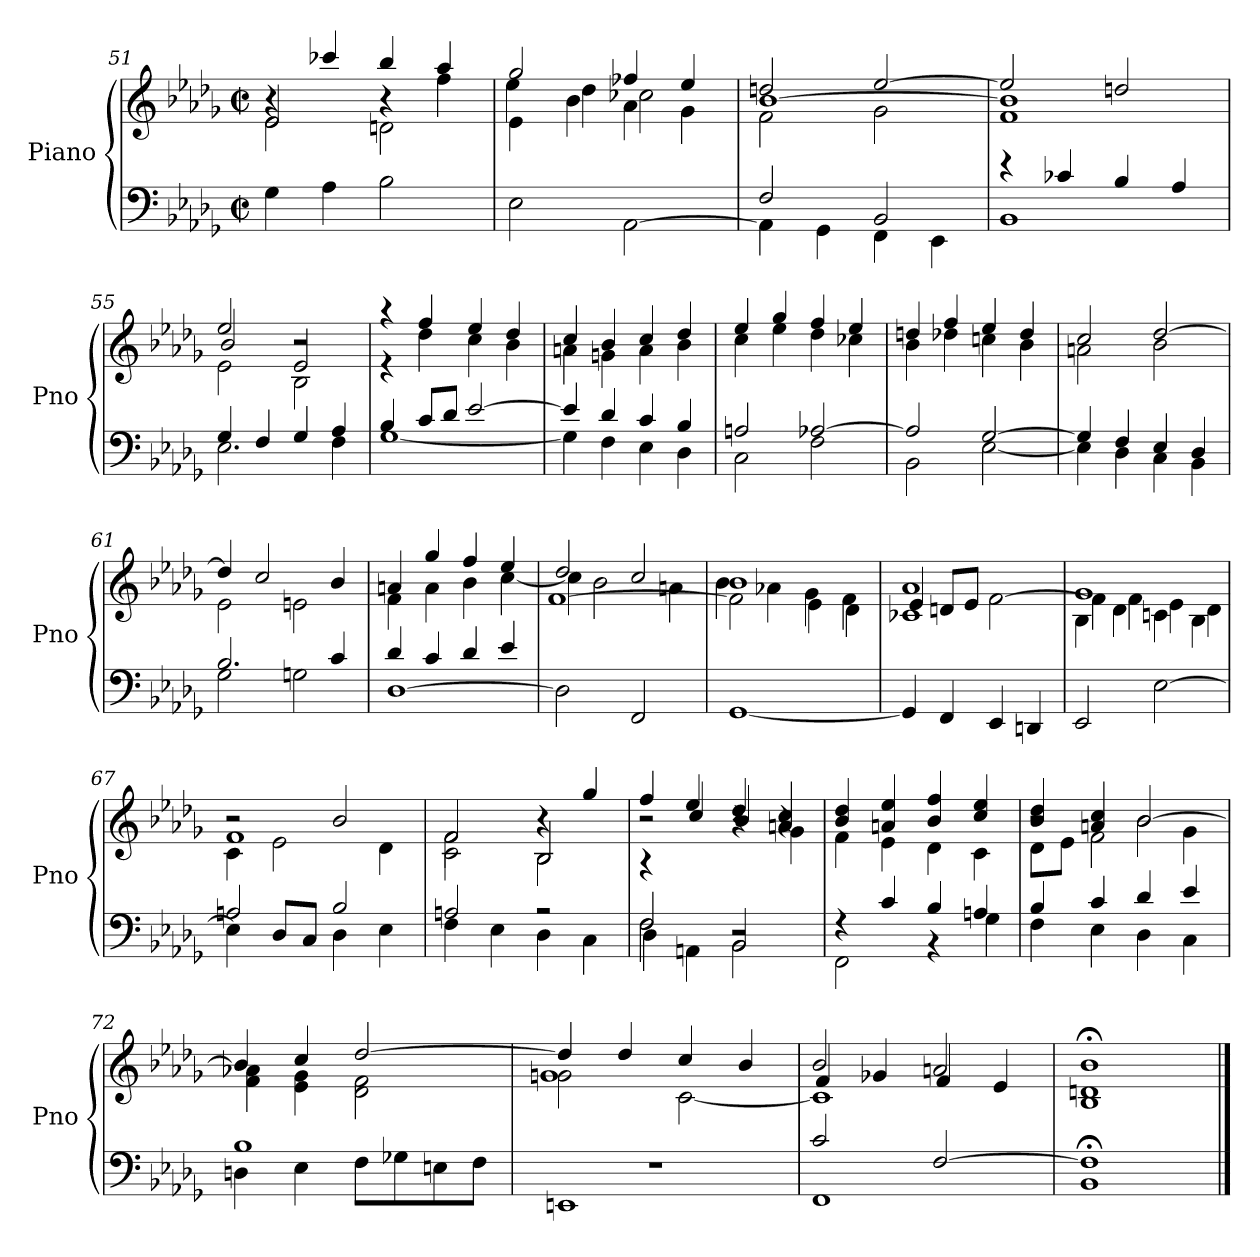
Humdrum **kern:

**kern	**kern
*part1	*part1
*staff2	*staff1
*I"Piano	*
*I'Pno	*
*clefF4	*clefG2
*k[b-e-a-d-g-]	*k[b-e-a-d-g-]
*M2/2	*M2/2
*met(c|)	*met(c|)
=51	=51
*	*^
*	*	*^
4G-\	4r	2e-\	2e-/
4A-\	4ccc-X/	.	.
2B-\	4bb-/	2dn\	4r
.	4aa-/	.	4ff\
=52	=52	=52	=52
2E-\	2gg-/	4e-\	4ee-\
.	.	4b-\	4dd-\
[2AA-\	4ff-X/	4a-\	2cc-X\
.	4ee-/	4g-\	.
=53	=53	=53	=53
*^	*	*	*
4AA-\]	2F/	2ddn/	2f\	[1b-
4GG-\	.	.	.	.
4FF\	2BB-/	[2ee-/	2g-\	.
4EE-\	.	.	.	.
!!LO:LB:g=z	!!	!!
=54	=54	=54	=54	=54
4r	1BB-	2ee-/]	1f	1b-]
4c-X/	.	.	.	.
4B-/	.	2ddn/	.	.
4A-/	.	.	.	.
=55	=55	=55	=55	=55
4G-/	2.E-\	2ee-/	2e-\	2b-/
4F/	.	.	.	.
4G-/	.	2r	2B-\	2e-/
4A-/	4F\	.	.	.
*	*	*	*v	*v
=56	=56	=56	=56
4B-/	[1G-	4r	4r
8c/L	.	4ff/	4dd-\
8d-/J	.	.	.
[2e-/	.	4ee-/	4cc\
.	.	4dd-/	4b-\
=57	=57	=57	=57
4e-/]	4G-\]	4cc/	4an\
4d-/	4F\	4b-/	4gn\
4c/	4E-\	4cc/	4a\
4B-/	4D-\	4dd-/	4b-\
=58	=58	=58	=58
2An/	2C\	4ee-/	4cc\
.	.	4gg-/	4ee-\
[2A-X/	2F\	4ff/	4dd-\
.	.	4ee-/	4cc-X\
=59	=59	=59	=59
2A-/]	2BB-\	4ddn/	4b-\
.	.	4ff/	4dd-X\
[2G-/	[2E-\	4ee-/	4ccn\
.	.	4dd-/	4b-\
=60	=60	=60	=60
4G-/]	4E-\]	2cc/	2an\
4F/	4D-\	.	.
4E-/	4C\	[2dd-/	2b-\
4D-/	4BB-\	.	.
!!LO:LB:g=z	!!
=61	=61	=61	=61
2.B-/	2G-\	4dd-/]	2e-\
.	.	2cc/	.
.	2Gn\	.	2en\
4c/	.	4b-/	.
=62	=62	=62	=62
[1D-	4d-/	4an/	4f\
.	4c/	4gg-/	4a\
.	4d-/	4ff/	4b-\
.	4e-/	4ee-/	[4cc\
*v	*v	*	*
=63	=63	=63
*	*	*^
2D-\]	2dd-/	4cc\]	[1f
.	.	2b-\	.
2FF/	2cc/	.	.
.	.	4an\	.
=64	=64	=64	=64
[1GG-	1b-	4b-\	2f\]
.	.	4a-X\	.
.	.	4g-\	4e-\
.	.	4f\	4d-\
=65	=65	=65	=65
4GG-/]	1a-	1c-X	4e-/
4FF/	.	.	8dn/L
.	.	.	8e-/J
4EE-/	.	.	[2f\
4DDn/	.	.	.
=66	=66	=66	=66
2EE-/	1g-	4B-\	4f\]
.	.	4d-\	4f\
[2E-\	.	4cn\	4e-\
.	.	4B-\	4d-\
!!LO:PB:g=z	!!	!!
=67	=67	=67	=67
*^	*	*	*
4E-\]	2An/	2r	4c\	1f
8D-/L	.	.	2e-\	.
8C/J	.	.	.	.
4D-\	2B-/	2b-/	.	.
4E-\	.	.	4d-\	.
=68	=68	=68	=68	=68
2An/	4F\	2f/	2c\	2f\
.	4E-\	.	.	.
2r	4D-\	4r	2B-\	2B-/
.	4C\	4gg-/	.	.
=69	=69	=69	=69	=69
*	*^	*	*	*
2F/	2F\	4D-\	4ff/	2r	4rA
.	.	4AAn\	4ee-/	.	4cc/
2BB-/	2BB-\	2r	4dd-/	4r	4b-/
.	.	.	4an/ 4cc/	4g-\	4r
*	*v	*v	*	*	*
*	*	*	*v	*v
=70	=70	=70	=70
4rF	2FF\	4b-/ 4dd-/	4f\
4c/	.	4an/ 4ee-/	4e-\
4B-/	4rBB	4b-/ 4ff/	4d-\
4An/	4G-\	4cc/ 4ee-/	4c\
=71	=71	=71	=71
*	*	*	*^
4B-/	4F\	4b-/ 4dd-/	8d-\L	2r
.	.	.	8e-\J	.
4c/	4E-\	4an/ 4cc/	2f\	.
4d-/	4D-\	[2b-/	.	2b-\
4e-/	4C\	.	4g-\	.
*	*	*	*v	*v
=72	=72	=72	=72
1B-	4Dn\	4b-/]	4f\ 4a-X\
.	4E-\	4cc/	4e-\ 4g-\
.	8F\L	[2dd-/	2d-\ 2f\
.	8G-X\	.	.
.	8En\	.	.
.	8F\J	.	.
!!LO:LB:g=z
=73	=73	=73	=73
*	*	*	*^
1r	1EEn	4dd-/]	2gn\	1g
.	.	4dd-/	.	.
.	.	4cc/	[2c\	.
.	.	4b-/	.	.
=74	=74	=74	=74	=74
2c/	1FF	2b-/	1c]	4f/
.	.	.	.	4g-X/
[2F/	.	2an/	.	4f/
.	.	.	.	4e-/
*v	*v	*	*	*
*	*v	*v	*v
=75	=75
1BB-; 1F];	1B-;< 1dn;< 1b-;<
==	==
*-	*-
